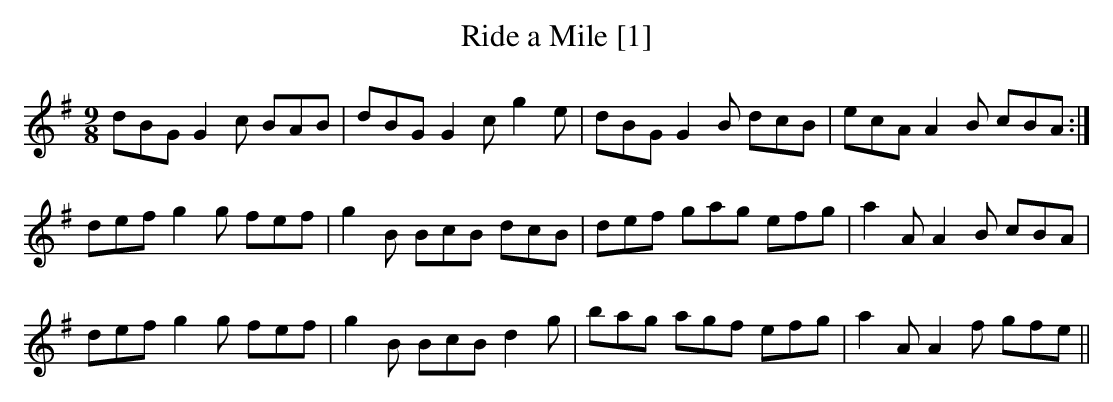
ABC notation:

X:1
T:Ride a Mile [1]
M:9/8
L:1/8
K:G
dBG G2c BAB|dBG G2c g2e|dBG G2B dcB|ecA A2B cBA:|
def g2g fef|g2B BcB dcB|def gag efg|a2A A2B cBA|
def g2g fef|g2B BcB d2g|bag agf efg|a2A A2f gfe||
